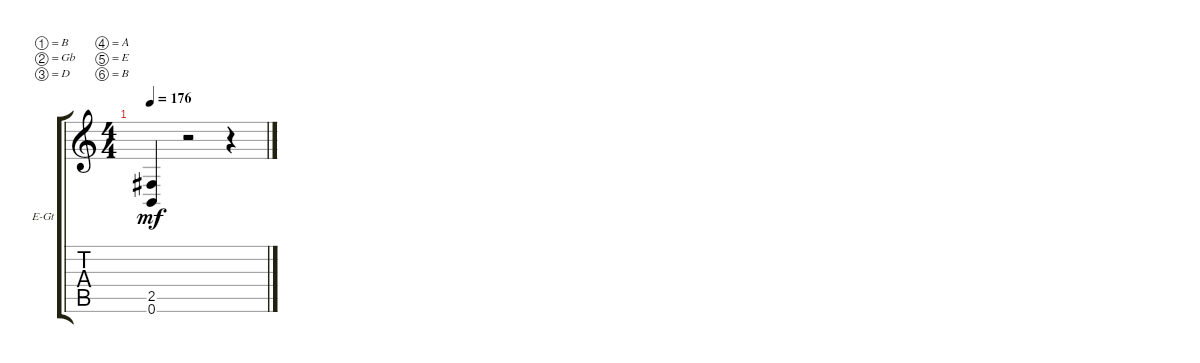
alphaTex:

\bracketExtendMode groupsimilarinstruments
\firstSystemTrackNameOrientation horizontal
\otherSystemsTrackNameOrientation horizontal
\track ("Jean-François Dagenais 2" "E-Gt") {instrument distortionguitar}
\staff {score tabs}
\tuning (B3 Gb3 D3 A2 E2 B1)
\ts (4 4)
\tempo 176
\clef g2
\ks c
(0.6 2.5).4{dy mf} r.2 r.4
